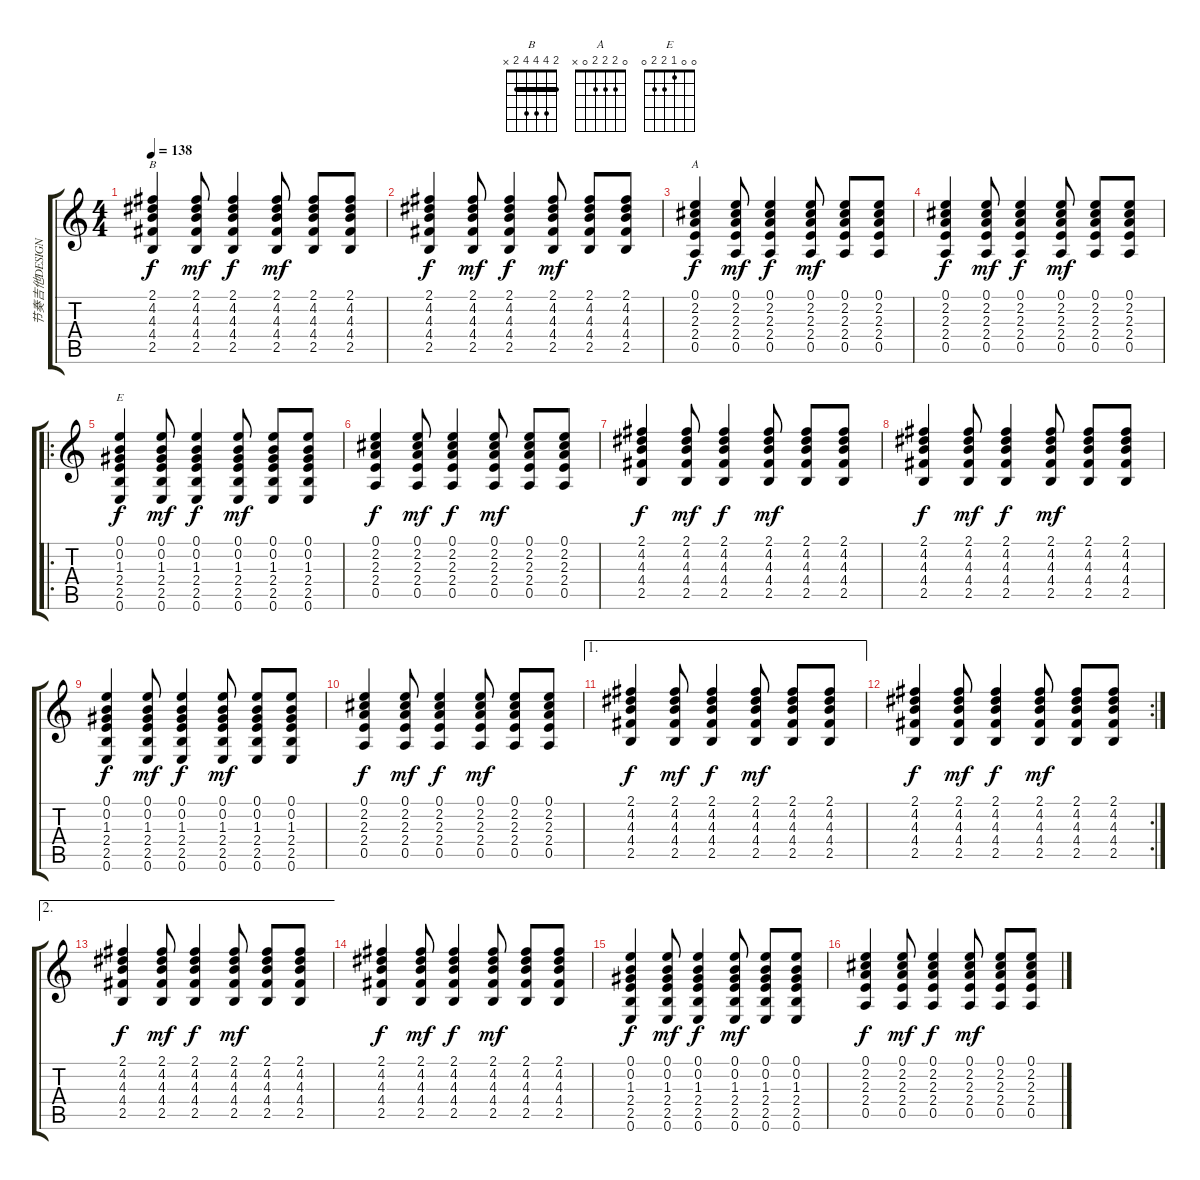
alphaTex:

\track ("节奏吉他DESIGN CEO" "节奏吉他DESIGN") {instrument acousticguitarnylon}
\staff {score tabs}
\tuning (E4 B3 G3 D3 A2 E2) {hide}
\chord ("B" 2 4 4 4 2 x) {barre 2}
\chord ("A" 0 2 2 2 0 x)
\chord ("E" 0 0 1 2 2 0)
\ts (4 4)
\tempo 138
\clef g2
\ks c
(2.1 4.2 4.3 4.4 2.5).4{ch "B" dy f} (2.1 4.2 4.3 4.4 2.5).8{dy mf} (2.1 4.2 4.3 4.4 2.5).4{dy f} (2.1 4.2 4.3 4.4 2.5).8{dy mf} (2.1 4.2 4.3 4.4 2.5).8 (2.1 4.2 4.3 4.4 2.5).8 |
(2.1 4.2 4.3 4.4 2.5).4{dy f} (2.1 4.2 4.3 4.4 2.5).8{dy mf} (2.1 4.2 4.3 4.4 2.5).4{dy f} (2.1 4.2 4.3 4.4 2.5).8{dy mf} (2.1 4.2 4.3 4.4 2.5).8 (2.1 4.2 4.3 4.4 2.5).8 |
(0.1 2.2 2.3 2.4 0.5).4{ch "A" dy f} (0.1 2.2 2.3 2.4 0.5).8{dy mf} (0.1 2.2 2.3 2.4 0.5).4{dy f} (0.1 2.2 2.3 2.4 0.5).8{dy mf} (0.1 2.2 2.3 2.4 0.5).8 (0.1 2.2 2.3 2.4 0.5).8 |
(0.1 2.2 2.3 2.4 0.5).4{dy f} (0.1 2.2 2.3 2.4 0.5).8{dy mf} (0.1 2.2 2.3 2.4 0.5).4{dy f} (0.1 2.2 2.3 2.4 0.5).8{dy mf} (0.1 2.2 2.3 2.4 0.5).8 (0.1 2.2 2.3 2.4 0.5).8 |
\ro
(0.1 0.2 1.3 2.4 2.5 0.6).4{ch "E" dy f} (0.1 0.2 1.3 2.4 2.5 0.6).8{dy mf} (0.1 0.2 1.3 2.4 2.5 0.6).4{dy f} (0.1 0.2 1.3 2.4 2.5 0.6).8{dy mf} (0.1 0.2 1.3 2.4 2.5 0.6).8 (0.1 0.2 1.3 2.4 2.5 0.6).8 |
(0.1 2.2 2.3 2.4 0.5).4{dy f} (0.1 2.2 2.3 2.4 0.5).8{dy mf} (0.1 2.2 2.3 2.4 0.5).4{dy f} (0.1 2.2 2.3 2.4 0.5).8{dy mf} (0.1 2.2 2.3 2.4 0.5).8 (0.1 2.2 2.3 2.4 0.5).8 |
(2.1 4.2 4.3 4.4 2.5).4{dy f} (2.1 4.2 4.3 4.4 2.5).8{dy mf} (2.1 4.2 4.3 4.4 2.5).4{dy f} (2.1 4.2 4.3 4.4 2.5).8{dy mf} (2.1 4.2 4.3 4.4 2.5).8 (2.1 4.2 4.3 4.4 2.5).8 |
(2.1 4.2 4.3 4.4 2.5).4{dy f} (2.1 4.2 4.3 4.4 2.5).8{dy mf} (2.1 4.2 4.3 4.4 2.5).4{dy f} (2.1 4.2 4.3 4.4 2.5).8{dy mf} (2.1 4.2 4.3 4.4 2.5).8 (2.1 4.2 4.3 4.4 2.5).8 |
(0.1 0.2 1.3 2.4 2.5 0.6).4{dy f} (0.1 0.2 1.3 2.4 2.5 0.6).8{dy mf} (0.1 0.2 1.3 2.4 2.5 0.6).4{dy f} (0.1 0.2 1.3 2.4 2.5 0.6).8{dy mf} (0.1 0.2 1.3 2.4 2.5 0.6).8 (0.1 0.2 1.3 2.4 2.5 0.6).8 |
(0.1 2.2 2.3 2.4 0.5).4{dy f} (0.1 2.2 2.3 2.4 0.5).8{dy mf} (0.1 2.2 2.3 2.4 0.5).4{dy f} (0.1 2.2 2.3 2.4 0.5).8{dy mf} (0.1 2.2 2.3 2.4 0.5).8 (0.1 2.2 2.3 2.4 0.5).8 |
\ae 1
(2.1 4.2 4.3 4.4 2.5).4{dy f} (2.1 4.2 4.3 4.4 2.5).8{dy mf} (2.1 4.2 4.3 4.4 2.5).4{dy f} (2.1 4.2 4.3 4.4 2.5).8{dy mf} (2.1 4.2 4.3 4.4 2.5).8 (2.1 4.2 4.3 4.4 2.5).8 |
\rc 2
(2.1 4.2 4.3 4.4 2.5).4{dy f} (2.1 4.2 4.3 4.4 2.5).8{dy mf} (2.1 4.2 4.3 4.4 2.5).4{dy f} (2.1 4.2 4.3 4.4 2.5).8{dy mf} (2.1 4.2 4.3 4.4 2.5).8 (2.1 4.2 4.3 4.4 2.5).8 |
\ae 2
(2.1 4.2 4.3 4.4 2.5).4{dy f} (2.1 4.2 4.3 4.4 2.5).8{dy mf} (2.1 4.2 4.3 4.4 2.5).4{dy f} (2.1 4.2 4.3 4.4 2.5).8{dy mf} (2.1 4.2 4.3 4.4 2.5).8 (2.1 4.2 4.3 4.4 2.5).8 |
(2.1 4.2 4.3 4.4 2.5).4{dy f} (2.1 4.2 4.3 4.4 2.5).8{dy mf} (2.1 4.2 4.3 4.4 2.5).4{dy f} (2.1 4.2 4.3 4.4 2.5).8{dy mf} (2.1 4.2 4.3 4.4 2.5).8 (2.1 4.2 4.3 4.4 2.5).8 |
(0.1 0.2 1.3 2.4 2.5 0.6).4{dy f} (0.1 0.2 1.3 2.4 2.5 0.6).8{dy mf} (0.1 0.2 1.3 2.4 2.5 0.6).4{dy f} (0.1 0.2 1.3 2.4 2.5 0.6).8{dy mf} (0.1 0.2 1.3 2.4 2.5 0.6).8 (0.1 0.2 1.3 2.4 2.5 0.6).8 |
(0.1 2.2 2.3 2.4 0.5).4{dy f} (0.1 2.2 2.3 2.4 0.5).8{dy mf} (0.1 2.2 2.3 2.4 0.5).4{dy f} (0.1 2.2 2.3 2.4 0.5).8{dy mf} (0.1 2.2 2.3 2.4 0.5).8 (0.1 2.2 2.3 2.4 0.5).8
